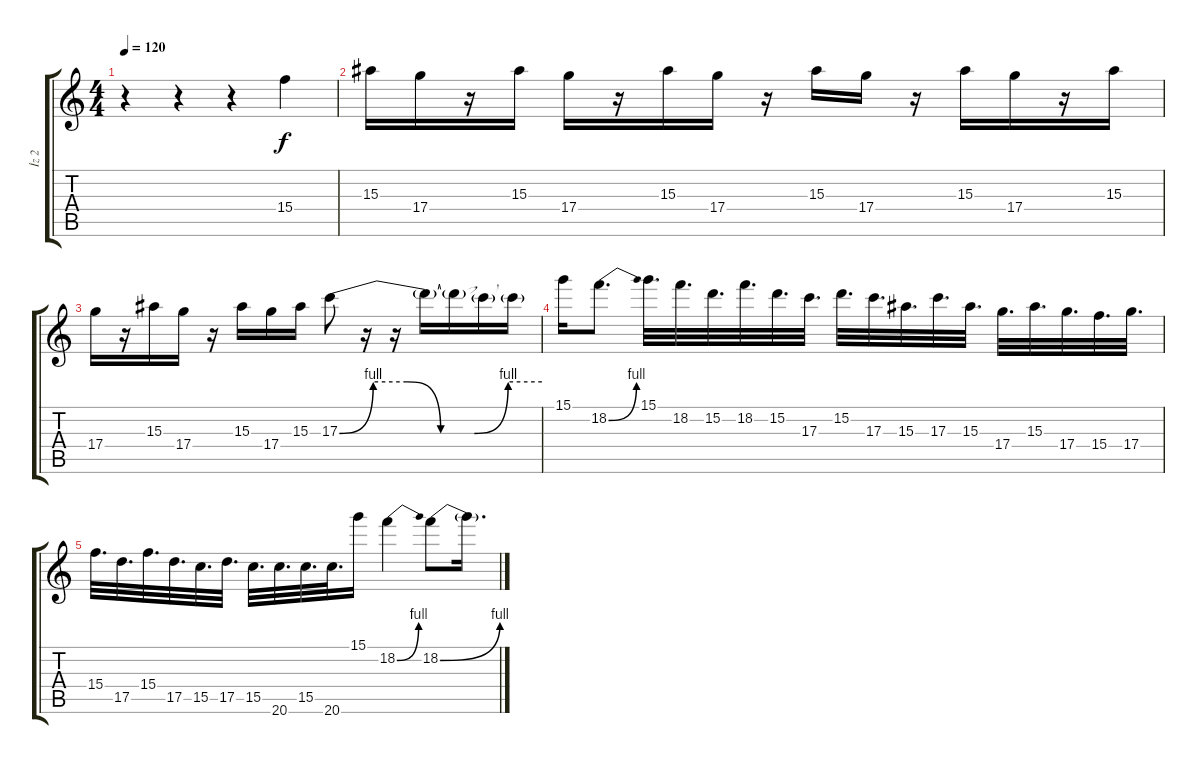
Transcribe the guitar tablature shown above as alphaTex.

\track ("İz 2" "İz 2") {instrument overdrivenguitar}
\staff {score tabs}
\tuning (E4 B3 G3 D3 A2 E2) {hide}
\ts (4 4)
\tempo 120
\clef g2
\ks c
r.4{dy f} r.4 r.4 15.4.4 |
15.3.16 17.4.16 r.16 15.3.16 17.4.16 r.16 15.3.16 17.4.16 r.16 15.3.16 17.4.16 r.16 15.3.16 17.4.16 r.16 15.3.16 |
17.4.16 r.16 15.3.16 17.4.16 r.16 15.3.16 17.4.16 15.3.16 17.3{be (custom 0 0 10 4 20 4 30 0 40 0 50 4 60 4)}.8 r.16 r.16 17.3{t}.16 17.3{t}.16 17.3{t}.16 17.3{t}.16 |
15.1.16 18.2{be (bend 0 0 60 4)}.8{d} 15.1.32{d} 18.2.32{d} 15.2.32{d} 18.2.32{d} 15.2.32{d} 17.3.32{d} 15.2.32{d} 17.3.32{d} 15.3.32{d} 17.3.32{d} 15.3.32{d} 17.4.32{d} 15.3.32{d} 17.4.32{d} 15.4.32{d} 17.4.32{d} |
15.4.32{d} 17.5.32{d} 15.4.32{d} 17.5.32{d} 15.5.32{d} 17.5.32{d} 15.5.32{d} 20.6.32{d} 15.5.32{d} 20.6.32{d} 15.1.16 18.2{be (bend 0 0 60 4)}.4 18.2{be (bend 0 0 60 4)}.8 18.2{t}.16{d}
